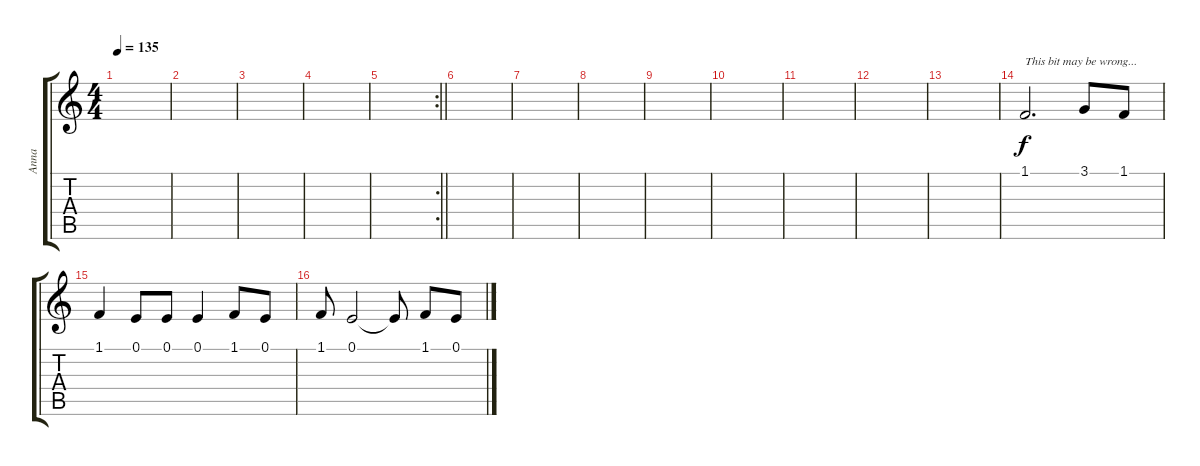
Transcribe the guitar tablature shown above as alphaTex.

\track ("Anna" "Anna") {instrument clarinet}
\staff {score tabs}
\tuning (E4 B3 G3 D3 A2 E2) {hide}
\ts (4 4)
\tempo 135
\clef g2
\ks c
|
|
|
|
\rc 2
\barLineRight lightlight
|
|
|
|
|
|
|
|
|
1.1.2{d txt "This bit may be wrong..."} 3.1.8 1.1.8 |
1.1.4 0.1.8 0.1.8 0.1.4 1.1.8 0.1.8 |
1.1.8 0.1.2 0.1{t}.8 1.1.8 0.1.8
